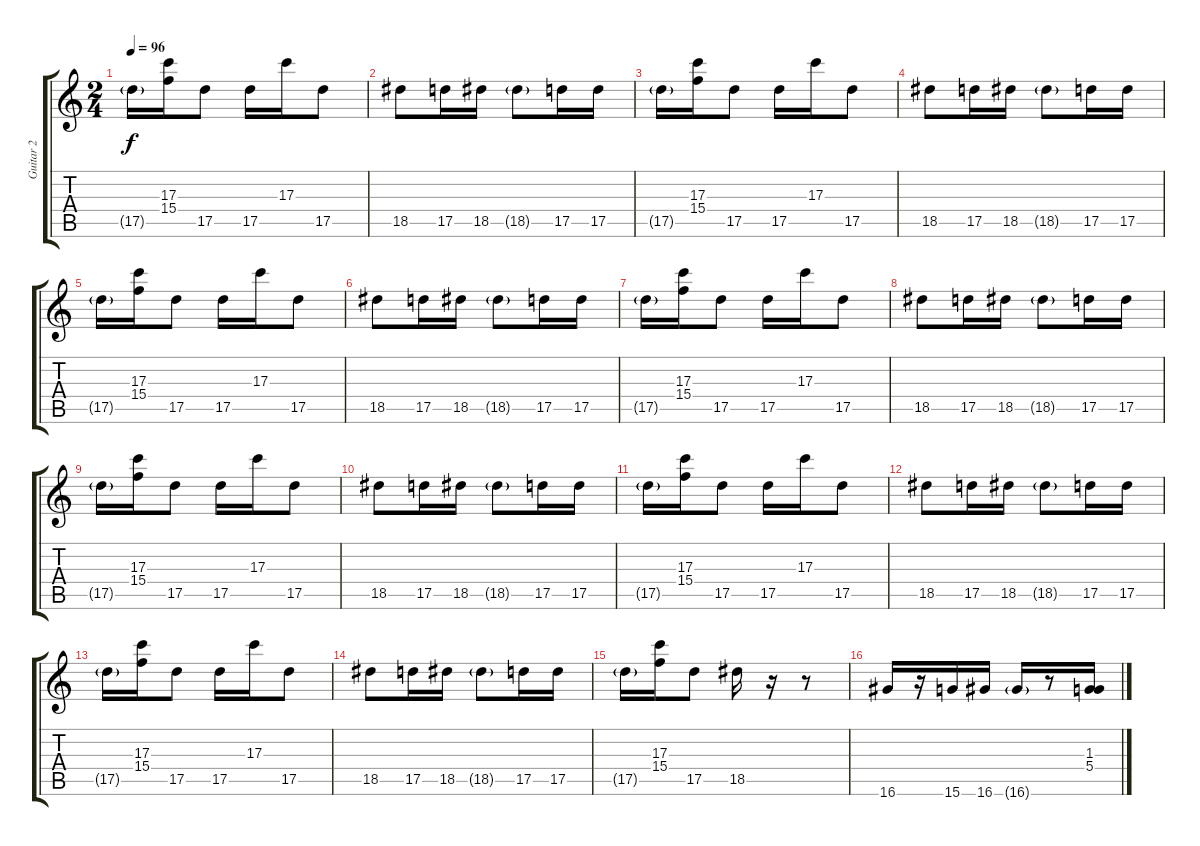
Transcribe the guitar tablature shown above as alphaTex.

\track ("Guitar 2" "Guitar 2") {instrument electricguitarclean}
\staff {score tabs}
\tuning (E4 B3 G3 D3 A2 E2) {hide}
\ts (2 4)
\tempo 96
\clef g2
\ks c
17.5{g}.16{dy f} (17.3 15.4).16 17.5.8 17.5.16 17.3.16 17.5.8 |
18.5.8 17.5.16 18.5.16 18.5{g}.8 17.5.16 17.5.16 |
17.5{g}.16 (17.3 15.4).16 17.5.8 17.5.16 17.3.16 17.5.8 |
18.5.8 17.5.16 18.5.16 18.5{g}.8 17.5.16 17.5.16 |
17.5{g}.16 (17.3 15.4).16 17.5.8 17.5.16 17.3.16 17.5.8 |
18.5.8 17.5.16 18.5.16 18.5{g}.8 17.5.16 17.5.16 |
17.5{g}.16 (17.3 15.4).16 17.5.8 17.5.16 17.3.16 17.5.8 |
18.5.8 17.5.16 18.5.16 18.5{g}.8 17.5.16 17.5.16 |
17.5{g}.16 (17.3 15.4).16 17.5.8 17.5.16 17.3.16 17.5.8 |
18.5.8 17.5.16 18.5.16 18.5{g}.8 17.5.16 17.5.16 |
17.5{g}.16 (17.3 15.4).16 17.5.8 17.5.16 17.3.16 17.5.8 |
18.5.8 17.5.16 18.5.16 18.5{g}.8 17.5.16 17.5.16 |
17.5{g}.16 (17.3 15.4).16 17.5.8 17.5.16 17.3.16 17.5.8 |
18.5.8 17.5.16 18.5.16 18.5{g}.8 17.5.16 17.5.16 |
17.5{g}.16 (17.3 15.4).16 17.5.8 18.5.16 r.16 r.8 |
16.6.16 r.16 15.6.16 16.6.16 16.6{g}.16 r.8 (1.3 5.4).16
